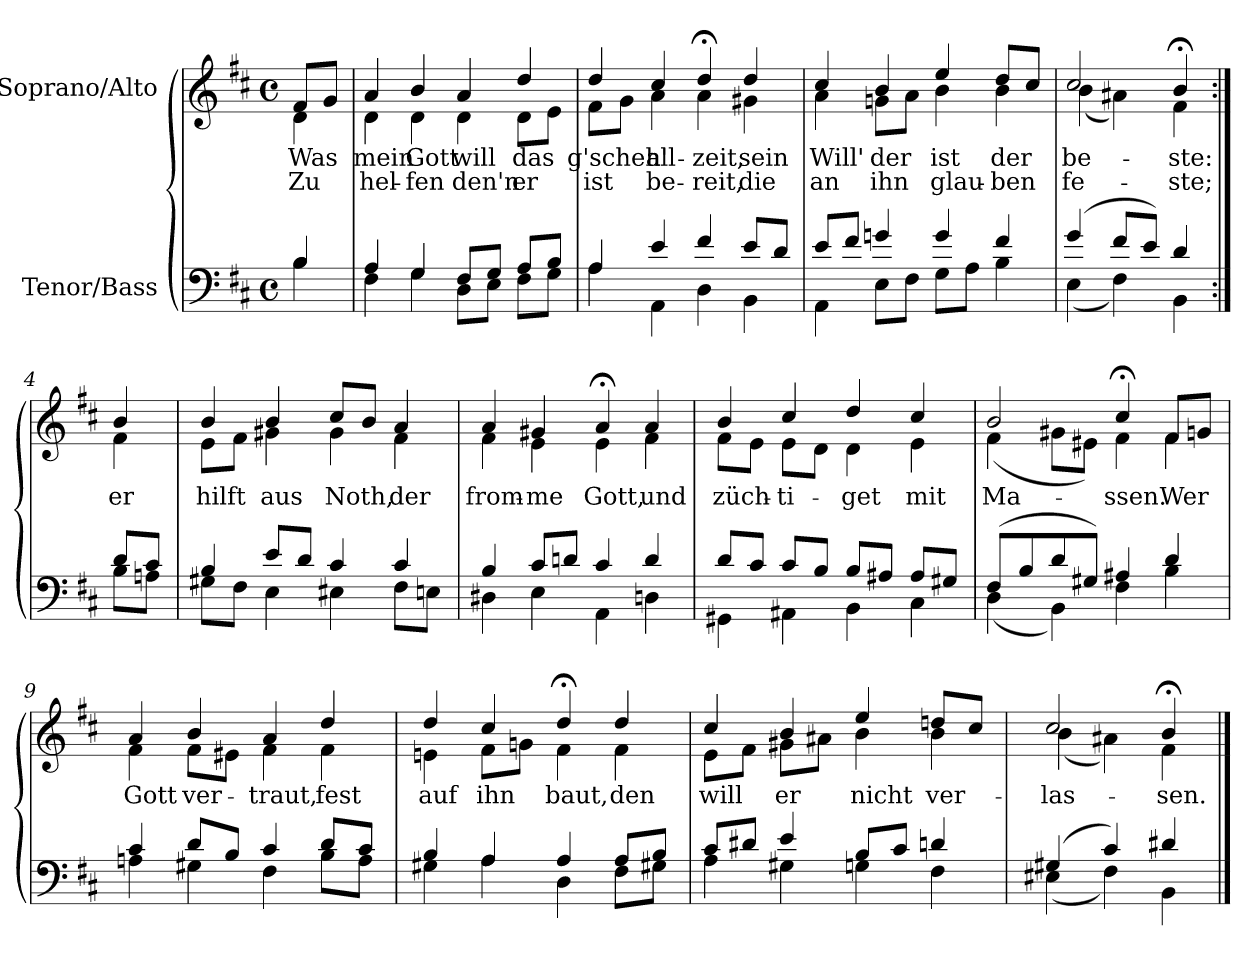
**kern	**kern	**text	**text
*part2	*part1	*part1	*part1
*staff2	*staff1	*staff1	*staff1
*I"Tenor/Bass	*I"Soprano/Alto	*	*
*clefF4	*clefG2	*	*
*k[f#c#]	*k[f#c#]	*	*
*M4/4	*M4/4	*	*
*met(c)	*met(c)	*	*
=	=	=	=
*^	*	*	*
!	!	!	!LO:LY:b	!LO:LY:b
*	*	*^	*	*
4B/	4B\	8f#/L	4d\	Was	Zu
.	.	8g/J	.	.	.
=1	=1	=1	=1	=1	=1
!	!	!	!	!LO:LY:b	!LO:LY:b
4A/	4F#\	4a/	4d\	mein	hel-
!	!	!	!	!LO:LY:b	!LO:LY:b
4G/	4G\	4b/	4d\	Gott	-fen
!	!	!	!	!LO:LY:b	!LO:LY:b
8F#/L	8D\L	4a/	4d\	will	den'n
8G/J	8E\J	.	.	.	.
!	!	!	!	!LO:LY:b	!LO:LY:b
8A/L	8F#\L	4dd/	8d\L	das	er
8B/J	8G\J	.	8e\J	.	.
=2	=2	=2	=2	=2	=2
!	!	!	!	!LO:LY:b	!LO:LY:b
4A/	4A\	4dd/	8f#\L	g'scheh'	ist
.	.	.	8g\J	.	.
!	!	!	!	!LO:LY:b	!LO:LY:b
4e/	4AA\	4cc#/	4a\	all-	be-
!	!	!	!	!LO:LY:b	!LO:LY:b
4f#/	4D\	4dd;</	4a\	-zeit,	-reit,
!	!	!	!	!LO:LY:b	!LO:LY:b
8e/L	4BB\	4dd/	4g#X\	sein	die
8d/J	.	.	.	.	.
=3	=3	=3	=3	=3	=3
!	!	!	!	!LO:LY:b	!LO:LY:b
8e/L	4AA\	4cc#/	4a\	Will'	an
8f#/J	.	.	.	.	.
!	!	!	!	!LO:LY:b	!LO:LY:b
4gn/	8E\L	4b/	8gn\L	der	ihn
.	8F#\J	.	8a\J	.	.
!	!	!	!	!LO:LY:b	!LO:LY:b
4g/	8G\L	4ee/	4b\	ist	glau-
.	8A\J	.	.	.	.
!	!	!	!	!LO:LY:b	!LO:LY:b
4f#/	4B\	8dd/L	4b\	der	-ben
.	.	8cc#/J	.	.	.
=4	=4	=4	=4	=4	=4
!	!	!	!	!LO:LY:b	!LO:LY:b
(4g/	(4E\	2cc#/	(4b\	be-	fe-
8f#/L	4F#\)	.	4a#X\)	.	.
8e/J)	.	.	.	.	.
!	!	!	!	!LO:LY:b	!LO:LY:b
4d/	4BB\	4b;</	4f#\	-ste:	-ste;
!!LO:LB:g=z	!!
=4X1:|!	=4X1:|!	=4X1:|!	=4X1:|!	=4X1:|!	=4X1:|!
!	!	!	!	!LO:LY:b	!
8d/L	8B\L	4b/	4f#\	er	.
8c#/J	8An\J	.	.	.	.
=5	=5	=5	=5	=5	=5
!	!	!	!	!LO:LY:b	!
4B/	8G#X\L	4b/	8e\L	hilft	.
.	8F#\J	.	8f#\J	.	.
!	!	!	!	!LO:LY:b	!
8e/L	4E\	4b/	4g#X\	aus	.
8d/J	.	.	.	.	.
!	!	!	!	!LO:LY:b	!
4c#/	4E#X\	8cc#/L	4g#\	Noth,	.
.	.	8b/J	.	.	.
!	!	!	!	!LO:LY:b	!
4c#/	8F#\L	4a/	4f#\	der	.
.	8En\J	.	.	.	.
=6	=6	=6	=6	=6	=6
!	!	!	!	!LO:LY:b	!
4B/	4D#X\	4a/	4f#\	from-	.
!	!	!	!	!LO:LY:b	!
8c#/L	4E\	4g#X/	4e\	-me	.
8dn/J	.	.	.	.	.
!	!	!	!	!LO:LY:b	!
4c#/	4AA\	4a;</	4e\	Gott,	.
!	!	!	!	!LO:LY:b	!
4d/	4Dn\	4a/	4f#\	und	.
=7	=7	=7	=7	=7	=7
!	!	!	!	!LO:LY:b	!
8d/L	4GG#X\	4b/	8f#\L	züch-	.
8c#/J	.	.	8e\J	.	.
!	!	!	!	!LO:LY:b	!
8c#/L	4AA#X\	4cc#/	8e\L	-ti-	.
8B/J	.	.	8d\J	.	.
!	!	!	!	!LO:LY:b	!
8B/L	4BB\	4dd/	4d\	-get	.
8A#X/J	.	.	.	.	.
!	!	!	!	!LO:LY:b	!
8A#/L	4C#\	4cc#/	4e\	mit	.
8G#X/J	.	.	.	.	.
=8	=8	=8	=8	=8	=8
!	!	!	!	!LO:LY:b	!
(8F#/L	(4D\	2b/	(4f#\	Ma-	.
8B/	.	.	.	.	.
8d/	4BB\)	.	8g#X\L	.	.
8G#X/J)	.	.	8e#X\J)	.	.
!	!	!	!	!LO:LY:b	!
4A#X/	4F#\	4cc#;</	4f#\	-ssen.	.
!	!	!	!	!LO:LY:b	!
4d/	4B\	8f#/L	4f#\	Wer	.
.	.	8gn/J	.	.	.
!!LO:LB:g=z	!!
=9	=9	=9	=9	=9	=9
!	!	!	!	!LO:LY:b	!
4c#/	4An\	4a/	4f#\	Gott	.
!	!	!	!	!LO:LY:b	!
8d/L	4G#X\	4b/	8f#\L	ver-	.
8B/J	.	.	8e#X\J	.	.
!	!	!	!	!LO:LY:b	!
4c#/	4F#\	4a/	4f#\	-traut,	.
!	!	!	!	!LO:LY:b	!
8d/L	8B\L	4dd/	4f#\	fest	.
8c#/J	8A\J	.	.	.	.
=10	=10	=10	=10	=10	=10
!	!	!	!	!LO:LY:b	!
4B/	4G#X\	4dd/	4en\	auf	.
!	!	!	!	!LO:LY:b	!
4A/	4A\	4cc#/	8f#\L	ihn	.
.	.	.	8gn\J	.	.
!	!	!	!	!LO:LY:b	!
4A/	4D\	4dd;</	4f#\	baut,	.
!	!	!	!	!LO:LY:b	!
8A/L	8F#\L	4dd/	4f#\	den	.
8B/J	8G#X\J	.	.	.	.
=11	=11	=11	=11	=11	=11
!	!	!	!	!LO:LY:b	!
8c#/L	4A\	4cc#/	8e\L	will	.
8d#X/J	.	.	8f#\J	.	.
!	!	!	!	!LO:LY:b	!
4e/	4G#X\	4b/	8g#X\L	er	.
.	.	.	8a#X\J	.	.
!	!	!	!	!LO:LY:b	!
8B/L	4Gn\	4ee/	4b\	nicht	.
8c#/J	.	.	.	.	.
!	!	!	!	!LO:LY:b	!
4dn/	4F#\	8ddn/L	4b\	ver-	.
.	.	8cc#/J	.	.	.
=12	=12	=12	=12	=12	=12
!	!	!	!	!LO:LY:b	!
(4G#X/	(4E#X\	2cc#/	(4b\	-las-	.
4c#/)	4F#\)	.	4a#X\)	.	.
!	!	!	!	!LO:LY:b	!
4d#X/	4BB\	4b;</	4f#\	-sen.	.
*v	*v	*	*	*	*
*	*v	*v	*	*
==	==	==	==
*-	*-	*-	*-
